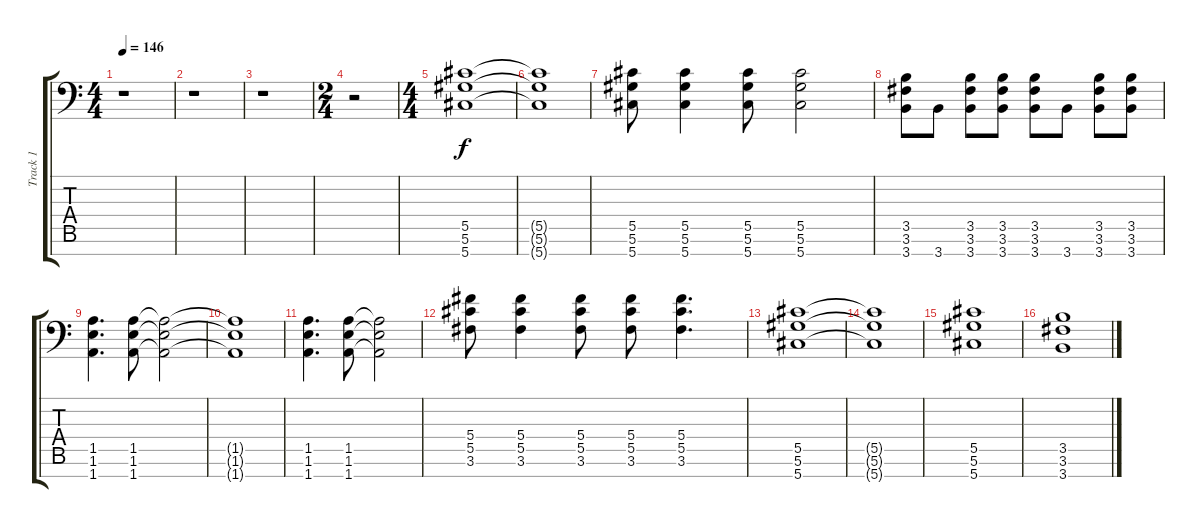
\track ("Track 1" "Track 1") {instrument distortionguitar}
\staff {score tabs}
\tuning (Eb4 Bb3 Gb3 Db3 Ab2 Eb2 Ab1) {hide}
\ts (4 4)
\tempo 146
\clef f4
\ks c
r.1{dy f} |
r.1 |
r.1 |
\ts (2 4)
r.2 |
\ts (4 4)
(5.5 5.6 5.7).1 |
(5.5{t} 5.6{t} 5.7{t}).1 |
(5.5 5.6 5.7).8 (5.5 5.6 5.7).4 (5.5 5.6 5.7).8 (5.5 5.6 5.7).2 |
(3.5 3.6 3.7).8 3.7.8 (3.5 3.6 3.7).8 (3.5 3.6 3.7).8 (3.5 3.6 3.7).8 3.7.8 (3.5 3.6 3.7).8 (3.5 3.6 3.7).8 |
(1.5 1.6 1.7).4{d} (1.5 1.6 1.7).8 (1.5{t} 1.6{t} 1.7{t}).2 |
(1.5{t} 1.6{t} 1.7{t}).1 |
(1.5 1.6 1.7).4{d} (1.5 1.6 1.7).8 (1.5{t} 1.6{t} 1.7{t}).2 |
(5.4 5.5 3.6).8 (5.4 5.5 3.6).4 (5.4 5.5 3.6).8 (5.4 5.5 3.6).8 (5.4 5.5 3.6).4{d} |
(5.5 5.6 5.7).1 |
(5.5{t} 5.6{t} 5.7{t}).1 |
(5.5 5.6 5.7).1 |
(3.5 3.6 3.7).1
